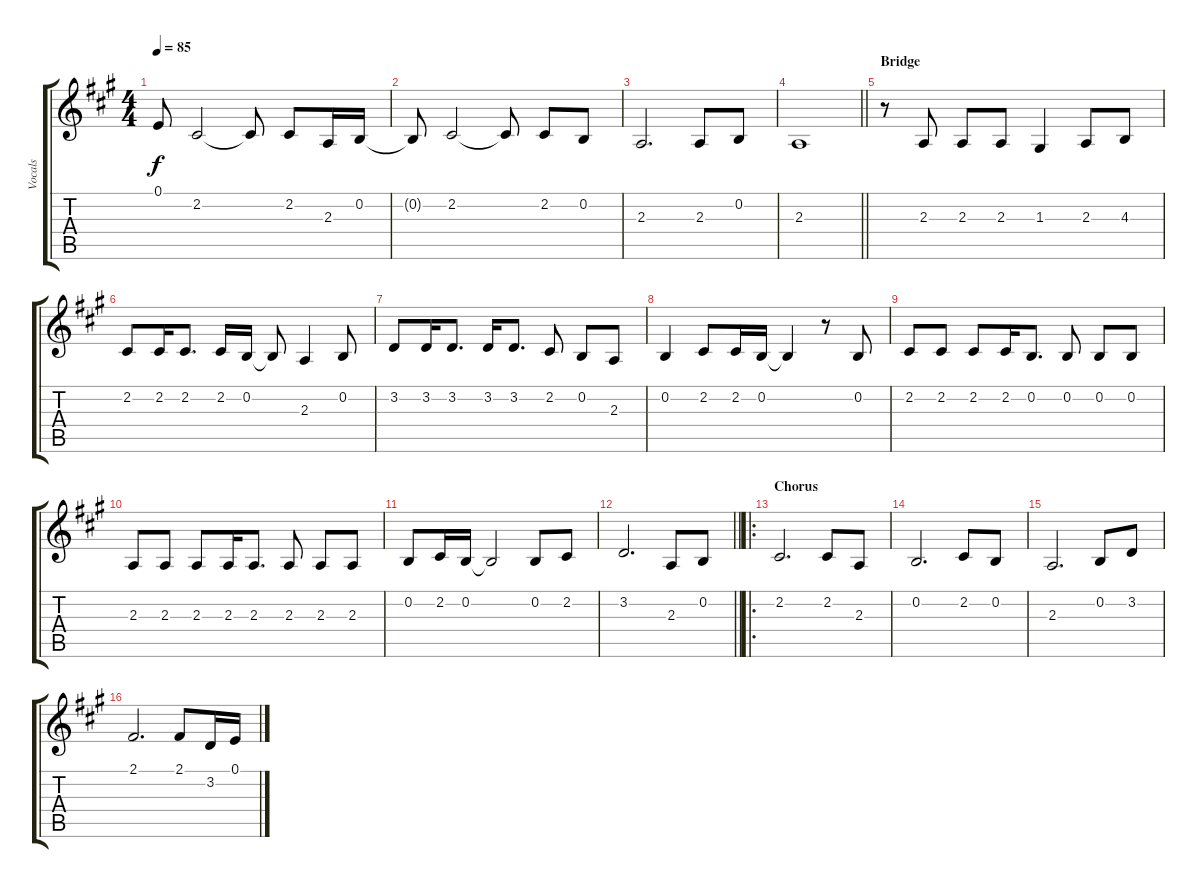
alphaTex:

\track ("Vocals" "Vocals") {instrument oboe}
\staff {score tabs}
\tuning (E4 B3 G3 D3 A2 E2) {hide}
\ts (4 4)
\tempo 85
\clef g2
\ks a
0.1{t}.8{dy f} 2.2.2 2.2{t}.8 2.2.8 2.3.16 0.2.16 |
0.2{t}.8 2.2.2 2.2{t}.8 2.2.8 0.2.8 |
2.3.2{d} 2.3.8 0.2.8 |
\barLineRight lightlight
2.3.1 |
\section ("" "Bridge")
r.8 2.3.8 2.3.8 2.3.8 1.3.4 2.3.8 4.3.8 |
2.2.8 2.2.16 2.2.8{d} 2.2.16 0.2.16 0.2{t}.8 2.3.4 0.2.8 |
3.2.8 3.2.16 3.2.8{d} 3.2.16 3.2.8{d} 2.2.8 0.2.8 2.3.8 |
0.2.4 2.2.8 2.2.16 0.2.16 0.2{t}.4 r.8 0.2.8 |
2.2.8 2.2.8 2.2.8 2.2.16 0.2.8{d} 0.2.8 0.2.8 0.2.8 |
2.3.8 2.3.8 2.3.8 2.3.16 2.3.8{d} 2.3.8 2.3.8 2.3.8 |
0.2.8 2.2.16 0.2.16 0.2{t}.2 0.2.8 2.2.8 |
\barLineRight lightlight
3.2.2{d} 2.3.8 0.2.8 |
\ro
\section ("" "Chorus")
2.2.2{d} 2.2.8 2.3.8 |
0.2.2{d} 2.2.8 0.2.8 |
2.3.2{d} 0.2.8 3.2.8 |
2.1.2{d} 2.1.8 3.2.16 0.1.16
